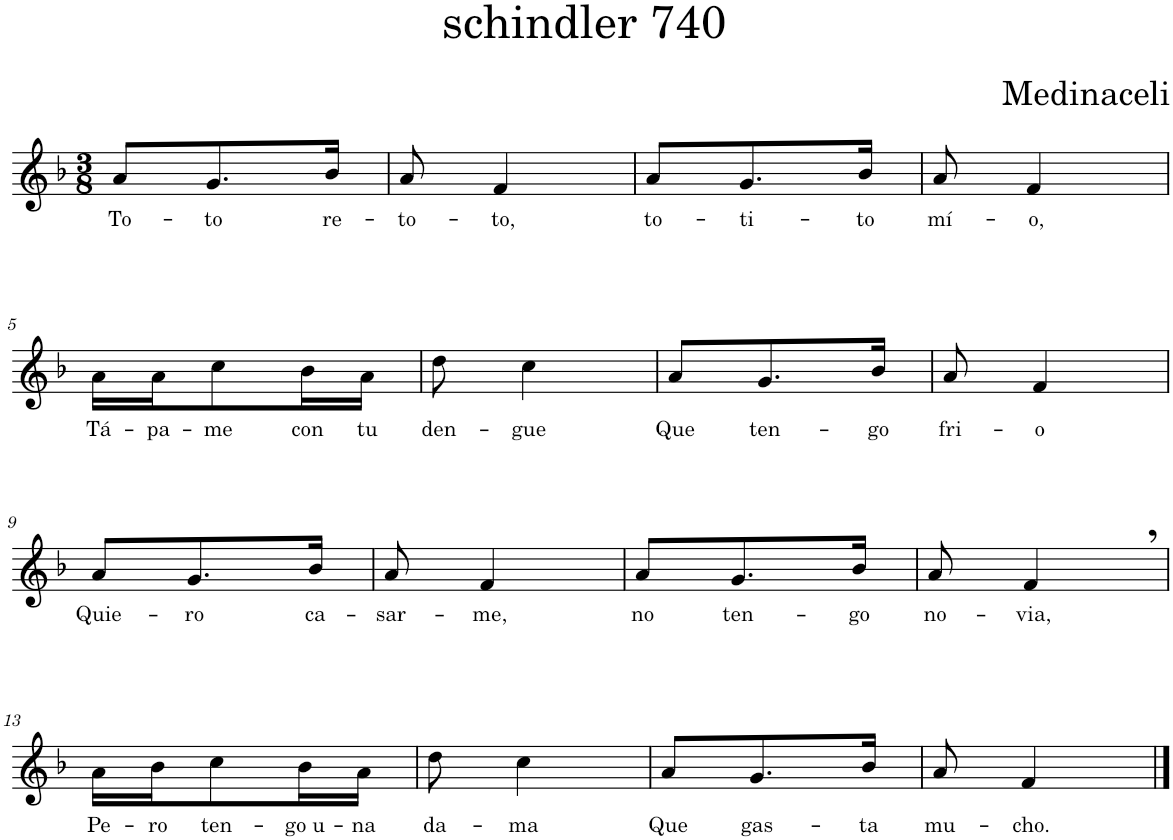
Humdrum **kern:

**kern	**text
*part1	*part1
*staff1	*staff1
*I"Piano	*
*I'Pno.	*
*clefG2	*
*k[b-]	*
*M3/8	*
=1	=1
!	!LO:LY:b
8a/L	To-
!	!LO:LY:b
8.g/	-to
!	!LO:LY:b
16b-/Jk	re-
=2	=2
!	!LO:LY:b
8a/	-to-
!	!LO:LY:b
4f/	-to,
=3	=3
!	!LO:LY:b
8a/L	to-
!	!LO:LY:b
8.g/	-ti-
!	!LO:LY:b
16b-/Jk	-to
=4	=4
!	!LO:LY:b
8a/	mí-
!	!LO:LY:b
4f/	-o,
!!LO:LB:g=z
=5	=5
!	!LO:LY:b
16a\LL	Tá-
!	!LO:LY:b
16a\J	-pa-
!	!LO:LY:b
8cc\	-me
!	!LO:LY:b
16b-\L	con
!	!LO:LY:b
16a\JJ	tu
=6	=6
!	!LO:LY:b
8dd\	den-
!	!LO:LY:b
4cc\	-gue
=7	=7
!	!LO:LY:b
8a/L	Que
!	!LO:LY:b
8.g/	ten-
!	!LO:LY:b
16b-/Jk	-go
=8	=8
!	!LO:LY:b
8a/	fri-
!	!LO:LY:b
4f/	-o
!!LO:LB:g=z
=9	=9
!	!LO:LY:b
8a/L	Quie-
!	!LO:LY:b
8.g/	-ro
!	!LO:LY:b
16b-/Jk	ca-
=10	=10
!	!LO:LY:b
8a/	-sar-
!	!LO:LY:b
4f/	-me,
=11	=11
!	!LO:LY:b
8a/L	no
!	!LO:LY:b
8.g/	ten-
!	!LO:LY:b
16b-/Jk	-go
=12	=12
!	!LO:LY:b
8a/	no-
!	!LO:LY:b
4f,/	-via,
!!LO:LB:g=z
=13	=13
!	!LO:LY:b
16a\LL	Pe-
!	!LO:LY:b
16b-\J	-ro
!	!LO:LY:b
8cc\	ten-
!	!LO:LY:b
16b-\L	-go u-
!	!LO:LY:b
16a\JJ	-na
=14	=14
!	!LO:LY:b
8dd\	da-
!	!LO:LY:b
4cc\	-ma
=15	=15
!	!LO:LY:b
8a/L	Que
!	!LO:LY:b
8.g/	gas-
!	!LO:LY:b
16b-/Jk	-ta
=16	=16
!	!LO:LY:b
8a/	mu-
!	!LO:LY:b
4f/	-cho.
==	==
*-	*-
